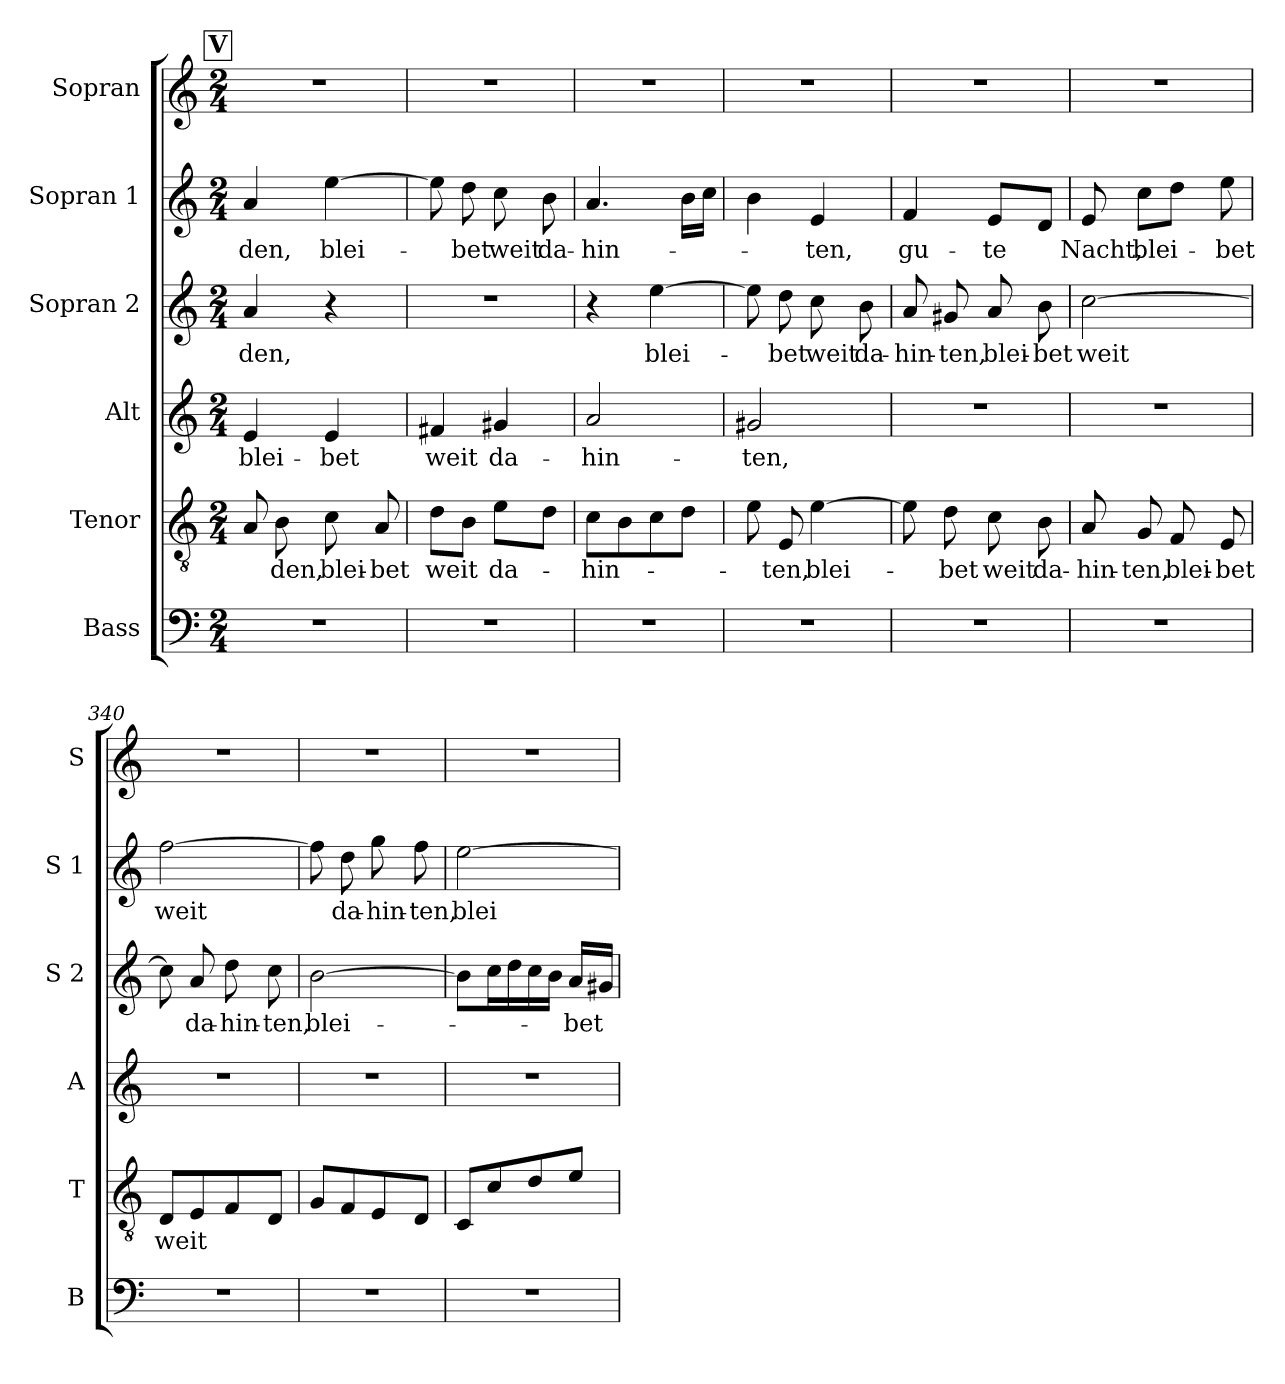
**kern	**kern	**text	**kern	**text	**kern	**text	**kern	**text	**kern
*part6	*part5	*part5	*part4	*part4	*part3	*part3	*part2	*part2	*part1
*staff6	*staff5	*staff5	*staff4	*staff4	*staff3	*staff3	*staff2	*staff2	*staff1
*I"Bass	*I"Tenor	*	*I"Alt	*	*I"Sopran 2	*	*I"Sopran 1	*	*I"Sopran
*I'B	*I'T	*	*I'A	*	*I'S 2	*	*I'S 1	*	*I'S
*clefF4	*clefGv2	*	*clefG2	*	*clefG2	*	*clefG2	*	*clefG2
*k[]	*k[]	*	*k[]	*	*k[]	*	*k[]	*	*k[]
*M2/4	*M2/4	*	*M2/4	*	*M2/4	*	*M2/4	*	*M2/4
!!LO:REH:place=s1:b:B:fs=14:t=V
=334	=334	=334	=334	=334	=334	=334	=334	=334	=334
2r	8A/	.	4e/	blei-	4a/	-den,	4a/	-den,	2r
.	8B\	-den,	.	.	.	.	.	.	.
.	8c\	blei-	4e/	-bet	4r	.	[4ee\	blei-	.
.	8A/	-bet	.	.	.	.	.	.	.
=335	=335	=335	=335	=335	=335	=335	=335	=335	=335
2r	8d\L	weit	4f#X/	weit	2r	.	8ee\]	.	2r
.	8B\J	.	.	.	.	.	8dd\	-bet	.
.	8e\L	da-	4g#X/	da-	.	.	8cc\	weit	.
.	8d\J	.	.	.	.	.	8b\	da-	.
=336	=336	=336	=336	=336	=336	=336	=336	=336	=336
2r	8c\L	-hin-	2a/	-hin-	4r	.	4.a/	-hin-	2r
.	8B\	.	.	.	.	.	.	.	.
.	8c\	.	.	.	[4ee\	blei-	.	.	.
.	8d\J	.	.	.	.	.	16b\LL	.	.
.	.	.	.	.	.	.	16cc\JJ	.	.
=337	=337	=337	=337	=337	=337	=337	=337	=337	=337
2r	8e\	.	2g#X/	-ten,	8ee\]	.	4b\	.	2r
.	8E/	-ten,	.	.	8dd\	-bet	.	.	.
.	[4e\	blei-	.	.	8cc\	weit	4e/	-ten,	.
.	.	.	.	.	8b\	da-	.	.	.
!!LO:PB:g=z
=338	=338	=338	=338	=338	=338	=338	=338	=338	=338
2r	8e\]	.	2r	.	8a/	-hin-	4f/	gu-	2r
.	8d\	-bet	.	.	8g#X/	-ten,	.	.	.
.	8c\	weit	.	.	8a/	blei-	8e/L	-te	.
.	8B\	da-	.	.	8b\	-bet	8d/J	.	.
=339	=339	=339	=339	=339	=339	=339	=339	=339	=339
2r	8A/	-hin-	2r	.	[2cc\	weit	8e/	Nacht,	2r
.	8G/	-ten,	.	.	.	.	8cc\L	blei-	.
.	8F/	blei-	.	.	.	.	8dd\J	.	.
.	8E/	-bet	.	.	.	.	8ee\	-bet	.
=340	=340	=340	=340	=340	=340	=340	=340	=340	=340
2r	8D/L	weit	2r	.	8cc\]	.	[2ff\	weit	2r
.	8E/	.	.	.	8a/	da-	.	.	.
.	8F/	.	.	.	8dd\	-hin-	.	.	.
.	8D/J	.	.	.	8cc\	-ten,	.	.	.
=341	=341	=341	=341	=341	=341	=341	=341	=341	=341
2r	8G/L	.	2r	.	[2b\	blei-	8ff\]	.	2r
.	8F/	.	.	.	.	.	8dd\	da-	.
.	8E/	.	.	.	.	.	8gg\	-hin-	.
.	8D/J	.	.	.	.	.	8ff\	-ten,	.
=342	=342	=342	=342	=342	=342	=342	=342	=342	=342
2r	8C/L	.	2r	.	8b\L]	.	[2ee\	blei-	2r
.	8c/	.	.	.	16cc\L	.	.	.	.
.	.	.	.	.	16dd\	.	.	.	.
.	8d/	.	.	.	16cc\	.	.	.	.
.	.	.	.	.	16b\JJ	.	.	.	.
.	8e/J	.	.	.	16a/LL	-bet	.	.	.
.	.	.	.	.	16g#X/JJ	.	.	.	.
=	=	=	=	=	=	=	=	=	=
*-	*-	*-	*-	*-	*-	*-	*-	*-	*-
